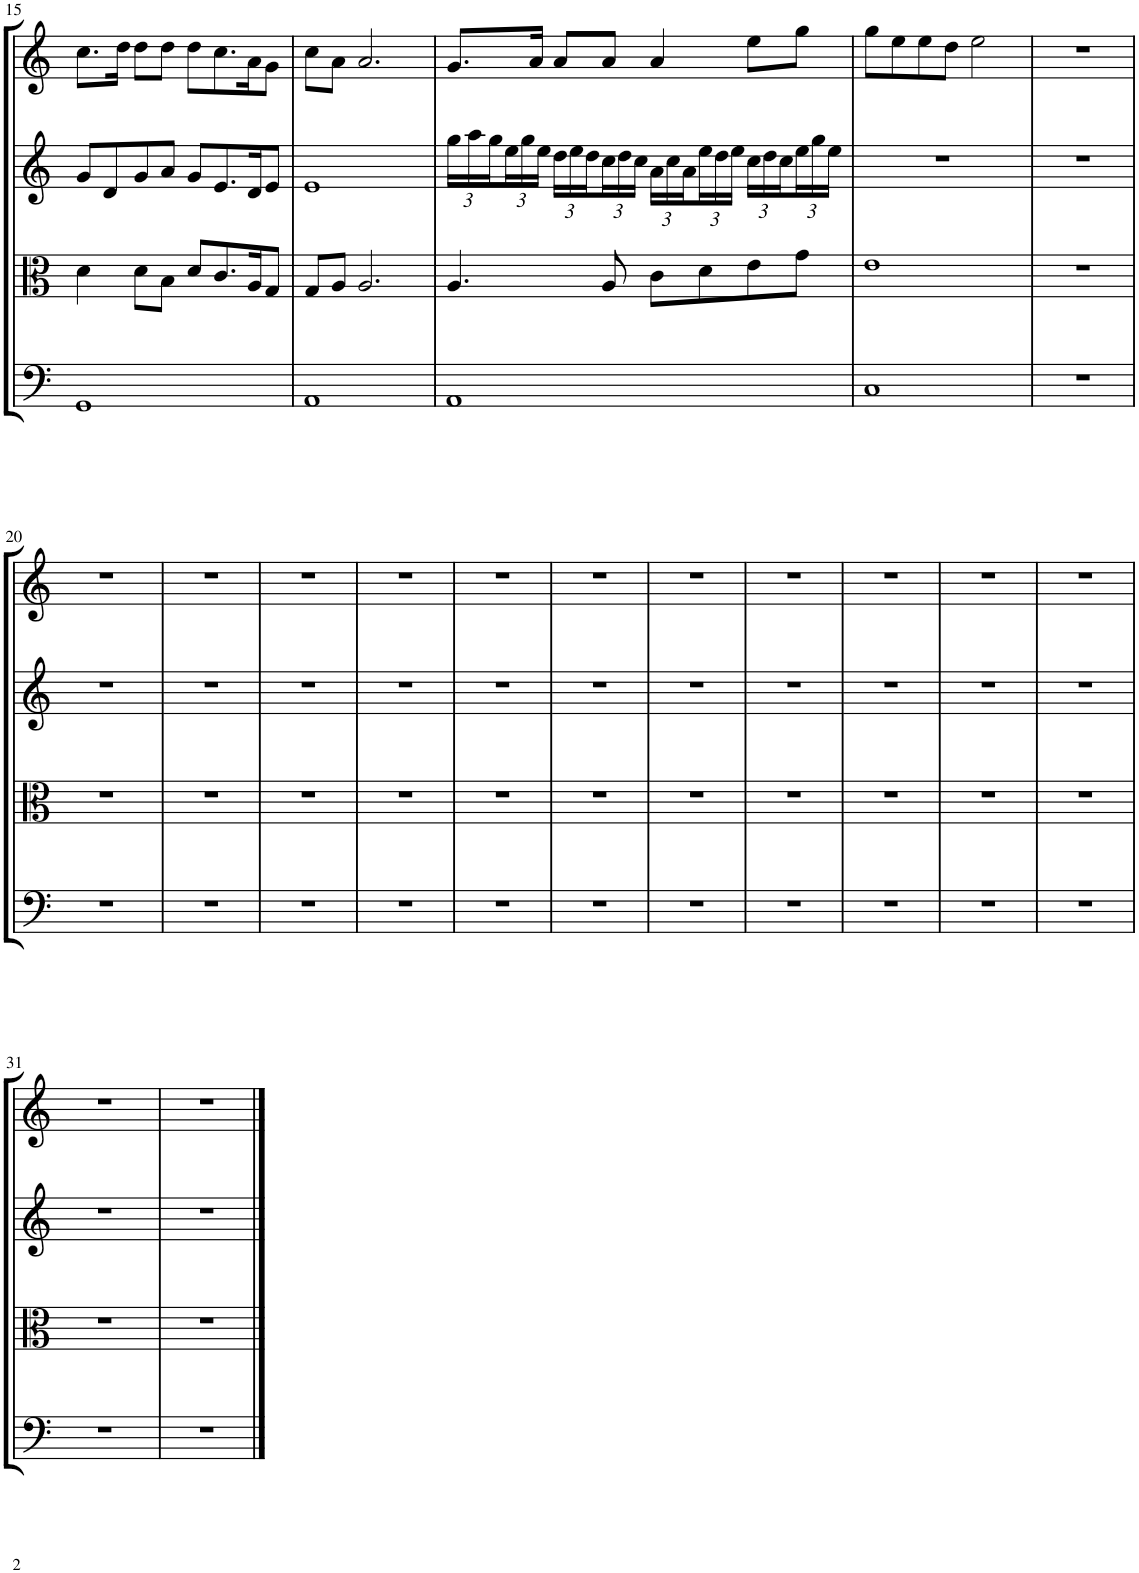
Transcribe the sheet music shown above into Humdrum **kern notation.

**kern	**kern	**kern	**kern
*part4	*part3	*part2	*part1
*staff4	*staff3	*staff2	*staff1
*I"Violoncello	*I"Viola	*I"Violin II	*I"Violin I
*I'Vc	*I'Vla	*I'Vln	*I'Vln
!!LO:PB:g=z
*clefF4	*clefC3	*clefG2	*clefG2
*k[]	*k[]	*k[]	*k[]
*M4/4	*M4/4	*M4/4	*M4/4
=15	=15	=15	=15
1GG	4d\	8g/L	8.cc\L
.	.	8d/	.
.	.	.	16dd\Jk
.	8d\L	8g/	8dd\L
.	8B\J	8a/J	8dd\J
.	8d/L	8g/L	8dd\L
.	8.c/	8.e/	8.cc\
.	16A/K	16d/K	16a\K
.	8G/J	8e/J	8g\J
=16	=16	=16	=16
1AA	8G/L	1e	8cc\L
.	8A/J	.	8a\J
.	2.A/	.	2.a/
=17	=17	=17	=17
*	*	*Xbrackettup	*
1AA	4.A/	24gg\LL	8.g/L
.	.	24aa\	.
.	.	24gg\	.
.	.	24ee\	.
.	.	24gg\	.
.	.	.	16a/Jk
.	.	24ee\JJ	.
.	.	24dd\LL	8a/L
.	.	24ee\	.
.	.	24dd\	.
.	8A/	24cc\	8a/J
.	.	24dd\	.
.	.	24cc\JJ	.
.	8c\L	24a\LL	4a/
.	.	24cc\	.
.	.	24a\	.
.	8d\	24ee\	.
.	.	24dd\	.
.	.	24ee\JJ	.
.	8e\	24cc\LL	8ee\L
.	.	24dd\	.
.	.	24cc\	.
.	8g\J	24ee\	8gg\J
.	.	24gg\	.
.	.	24ee\JJ	.
=18	=18	=18	=18
1C	1e	1r	8gg\L
.	.	.	8ee\
.	.	.	8ee\
.	.	.	8dd\J
.	.	.	2ee\
=19	=19	=19	=19
1r	1r	1r	1r
!!LO:LB:g=z
=20	=20	=20	=20
1r	1r	1r	1r
=21	=21	=21	=21
1r	1r	1r	1r
=22	=22	=22	=22
1r	1r	1r	1r
=23	=23	=23	=23
1r	1r	1r	1r
=24	=24	=24	=24
1r	1r	1r	1r
=25	=25	=25	=25
1r	1r	1r	1r
=26	=26	=26	=26
1r	1r	1r	1r
=27	=27	=27	=27
1r	1r	1r	1r
=28	=28	=28	=28
1r	1r	1r	1r
=29	=29	=29	=29
1r	1r	1r	1r
=30	=30	=30	=30
1r	1r	1r	1r
!!LO:LB:g=z
=31	=31	=31	=31
1r	1r	1r	1r
=32	=32	=32	=32
1r	1r	1r	1r
==	==	==	==
*-	*-	*-	*-
